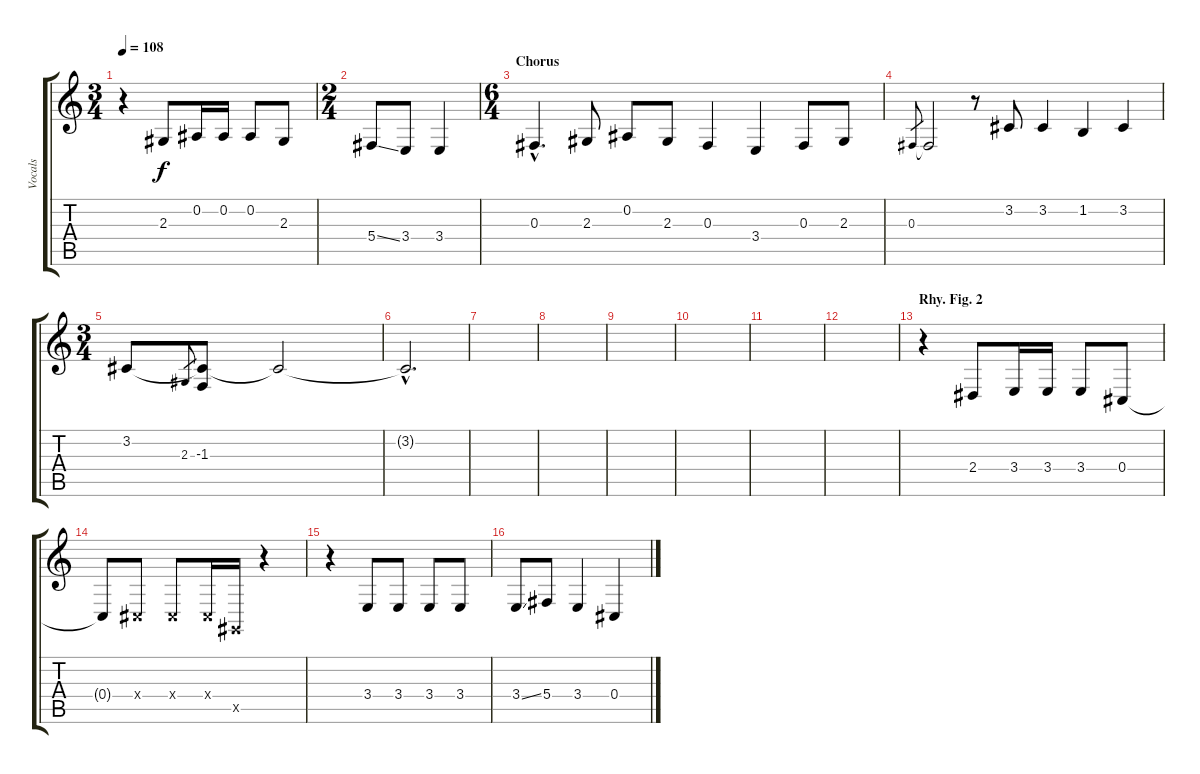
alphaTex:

\track ("Vocals" "Vocals") {instrument violin}
\staff {score tabs}
\tuning (Eb4 Bb3 Gb3 Db3 Ab2 Eb2) {hide}
\ts (3 4)
\tempo 108
\clef g2
\ks c
r.4{dy f} 2.3.8 0.2.16 0.2.16 0.2.8 2.3.8 |
\ts (2 4)
5.4{ss}.8 3.4.8 3.4.4 |
\ts (6 4)
\section ("" "Chorus")
0.3{hac}.4{d instrument lead2sawtooth} 2.3.8 0.2.8 2.3.8 0.3.4 3.4.4 0.3.8 2.3.8 |
0.3.8{gr} 0.3{t}.2 r.8 3.2.8 3.2.4 1.2.4 3.2.4 |
\ts (3 4)
3.2.8 2.3.8{gr} (3.2{t} -1.3).8 3.2{t}.2 |
3.2{hac t}.2{d} |
|
|
|
|
|
|
\section ("" "Rhy. Fig. 2")
r.4{instrument violin} 2.4.8 3.4.16 3.4.16 3.4.8 0.4.8 |
0.4{t}.8 0.4{x}.8 0.4{x}.8 0.4{x}.16 0.5{x}.16 r.4 |
r.4 3.4.8 3.4.8 3.4.8 3.4.8 |
3.4{ss}.8 5.4.8 3.4.4 0.4.4
